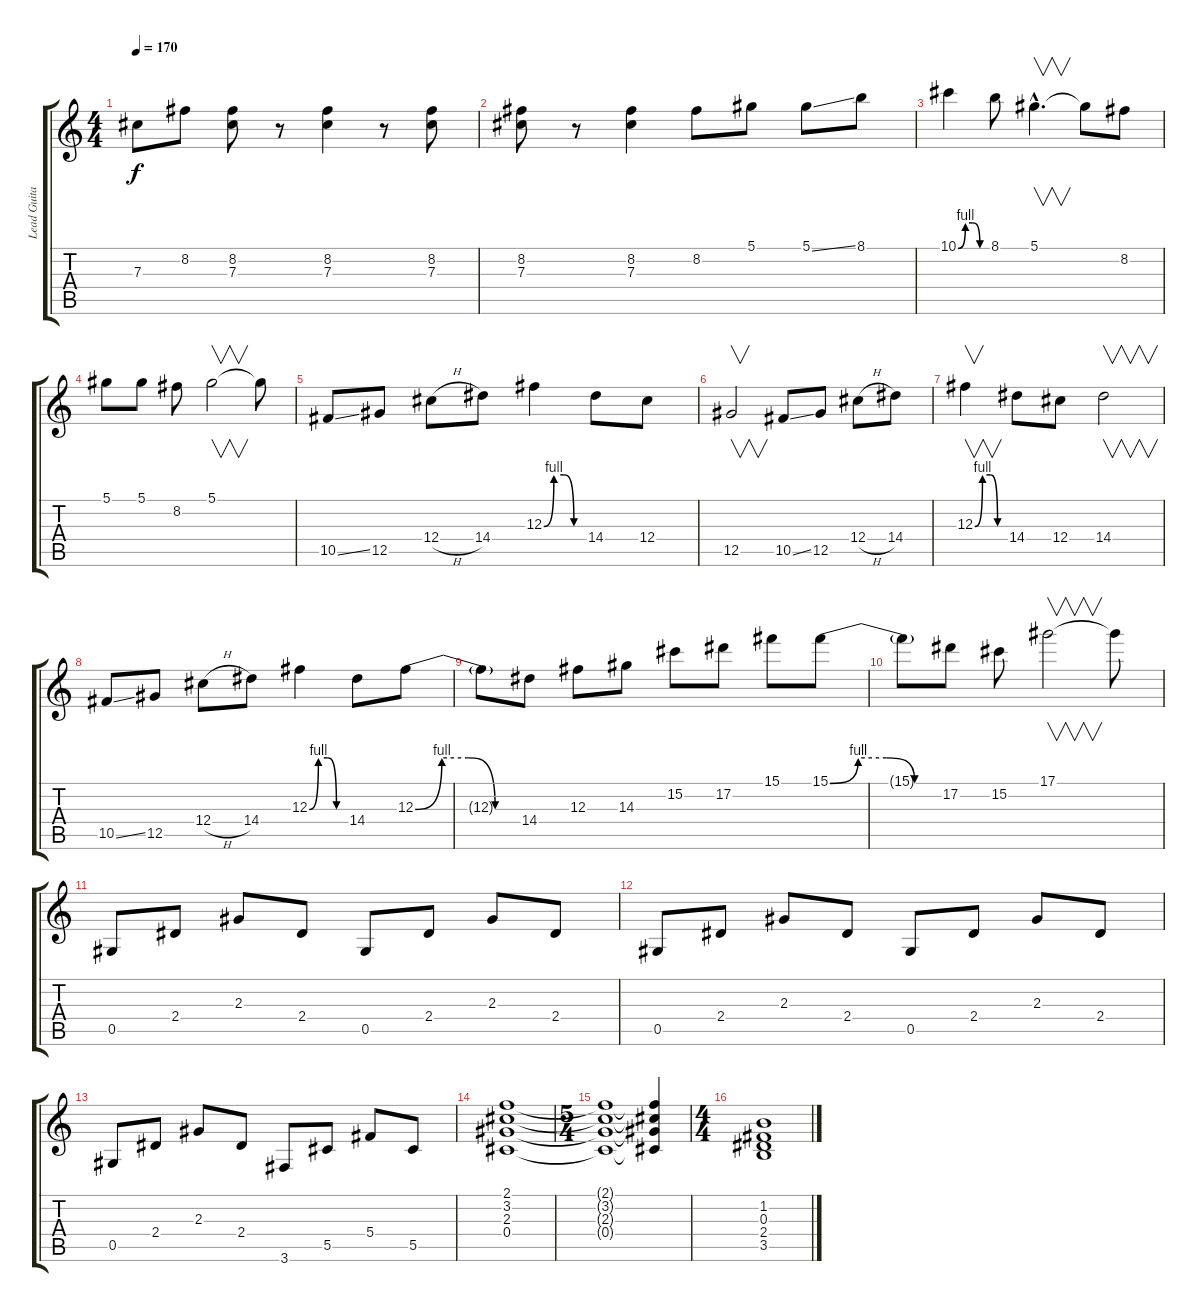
\track ("Lead Guitar - Joni" "Lead Guita") {instrument overdrivenguitar}
\staff {score tabs}
\tuning (Eb4 Bb3 Gb3 Db3 Ab2 Eb2) {hide}
\ts (4 4)
\tempo 170
\clef g2
\ks c
7.3.8{dy f} 8.2.8 (8.2 7.3).8 r.8 (8.2 7.3).4 r.8 (8.2 7.3).8 |
(8.2 7.3).8 r.8 (8.2 7.3).4 8.2.8 5.1.8 5.1{ss}.8 8.1.8 |
10.1{be (custom 0 0 15 4 30 4 45 0 60 0)}.4 8.1.8 5.1{hac}.4{v d} 5.1{t}.8 8.2.8 |
5.1.8 5.1.8 8.2.8 5.1.2{v} 5.1{t}.8 |
10.5{ss}.8 12.5.8 12.4{h}.8 14.4.8 12.3{be (custom 0 0 15 4 30 4 45 0 60 0)}.4 14.4.8 12.4.8 |
12.5.2{v} 10.5{ss}.8 12.5.8 12.4{h}.8 14.4.8 |
12.3{be (custom 0 0 15 4 30 4 45 0 60 0)}.4{v} 14.4.8 12.4.8 14.4.2{v} |
10.5{ss}.8 12.5.8 12.4{h}.8 14.4.8 12.3{be (custom 0 0 15 4 30 4 45 0 60 0)}.4 14.4.8 12.3{be (custom 0 0 15 4 30 4 45 0 60 0)}.8 |
12.3{t}.8 14.4.8 12.3.8 14.3.8 15.2.8 17.2.8 15.1.8 15.1{be (custom 0 0 15 4 30 4 45 0 60 0)}.8 |
15.1{t}.8 17.2.8 15.2.8 17.1.2{v} 17.1{t}.8 |
0.5.8 2.4.8 2.3.8 2.4.8 0.5.8 2.4.8 2.3.8 2.4.8 |
0.5.8 2.4.8 2.3.8 2.4.8 0.5.8 2.4.8 2.3.8 2.4.8 |
0.5.8 2.4.8 2.3.8 2.4.8 3.6.8 5.5.8 5.4.8 5.5.8 |
(2.1 3.2 2.3 0.4).1 |
\ts (5 4)
(2.1{t} 3.2{t} 2.3{t} 0.4{t}).1 (2.1{t} 3.2{t} 2.3{t} 0.4{t}).4 |
\ts (4 4)
(1.2 0.3 2.4 3.5).1
